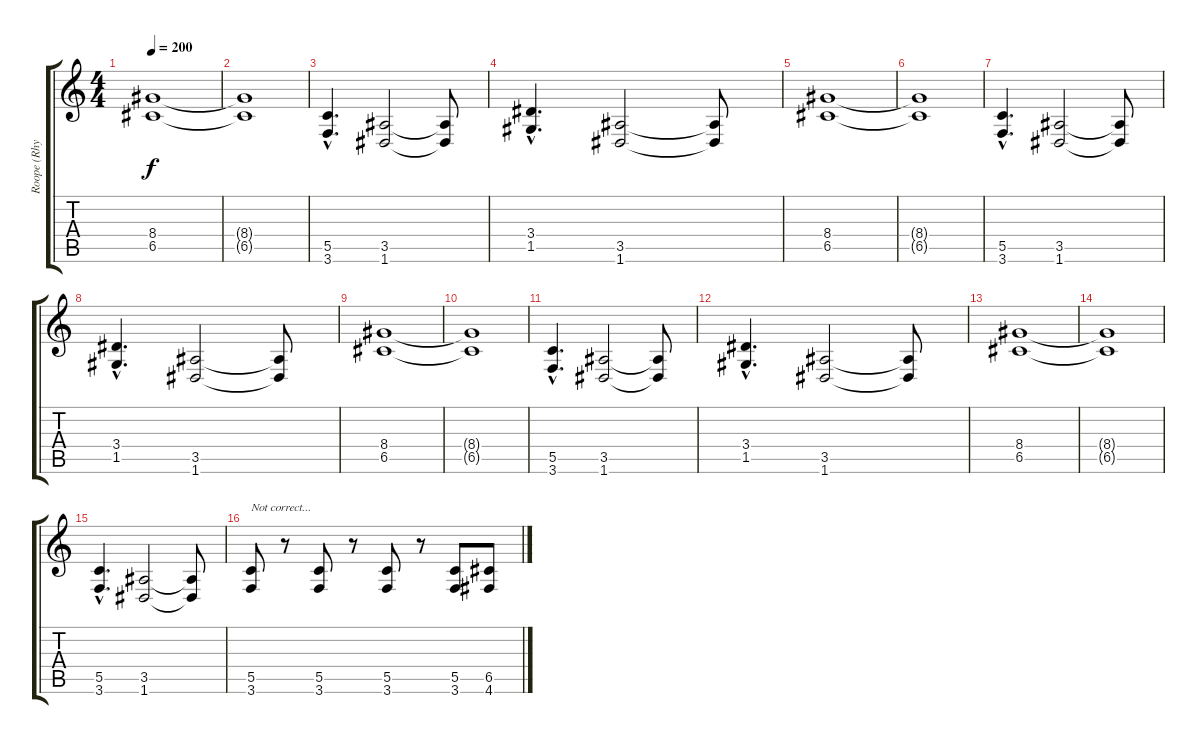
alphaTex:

\track ("Roope (Rhythm)" "Roope (Rhy") {instrument distortionguitar}
\staff {score tabs}
\tuning (D4 A3 F3 C3 G2 D2) {hide}
\ts (4 4)
\tempo 200
\clef g2
\ks c
(8.4{t} 6.5{t}).1{dy f} |
(8.4{t} 6.5{t}).1 |
(5.5{hac} 3.6{hac}).4{d} (3.5 1.6).2 (3.5{t} 1.6{t}).8 |
(3.4{hac} 1.5{hac}).4{d} (3.5 1.6).2 (3.5{t} 1.6{t}).8 |
(8.4 6.5).1 |
(8.4{t} 6.5{t}).1 |
(5.5{hac} 3.6{hac}).4{d} (3.5 1.6).2 (3.5{t} 1.6{t}).8 |
(3.4{hac} 1.5{hac}).4{d} (3.5 1.6).2 (3.5{t} 1.6{t}).8 |
(8.4 6.5).1 |
(8.4{t} 6.5{t}).1 |
(5.5{hac} 3.6{hac}).4{d} (3.5 1.6).2 (3.5{t} 1.6{t}).8 |
(3.4{hac} 1.5{hac}).4{d} (3.5 1.6).2 (3.5{t} 1.6{t}).8 |
(8.4 6.5).1 |
(8.4{t} 6.5{t}).1 |
(5.5{hac} 3.6{hac}).4{d} (3.5 1.6).2 (3.5{t} 1.6{t}).8 |
(5.5 3.6).8{txt "Not correct..."} r.8 (5.5 3.6).8 r.8 (5.5 3.6).8 r.8 (5.5 3.6).8 (6.5 4.6).8
